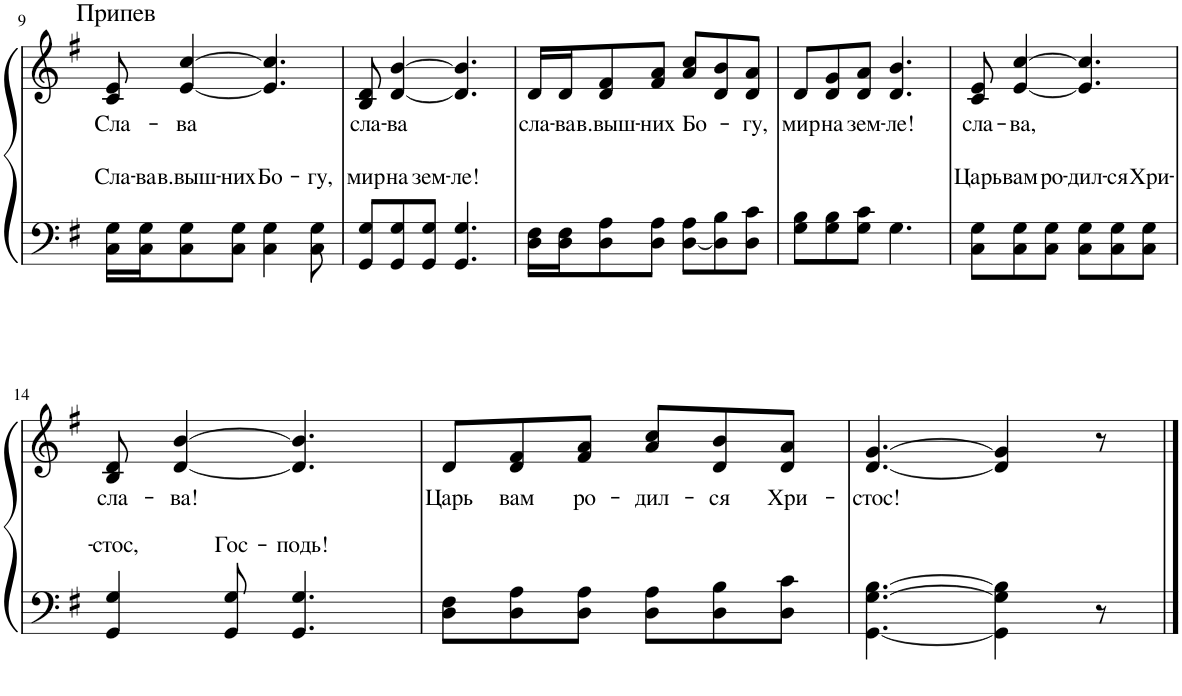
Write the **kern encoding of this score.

**kern	**text	**kern	**text
*part1	*part1	*part1	*part1
*staff2	*staff2	*staff1	*staff1
*I"Piano	*	*	*
*I'Pno.	*	*	*
!!LO:PB:g=z
*clefF4	*	*clefG2	*
*k[f#]	*	*k[f#]	*
*M6/8	*	*M6/8	*
=9	=9	=9	=9
!	!	!LO:TX:a:t=Припев	!
!	!LO:LY:a	!	!LO:LY:b
16C\ 16G\LL	Сла-	8c/ 8e/	Сла-
!	!LO:LY:a	!	!
16C\ 16G\J	-ва	.	.
!	!LO:LY:a	!	!LO:LY:b
8C\ 8G\	в.выш-	[4e/ [4cc/	-ва
!	!LO:LY:a	!	!
8C\ 8G\J	-них	.	.
!	!LO:LY:a	!	!
4C\ 4G\	Бо-	4.e/] 4.cc/]	.
!	!LO:LY:a	!	!
8C\ 8G\	-гу,	.	.
=10	=10	=10	=10
!	!LO:LY:a	!	!LO:LY:b
8GG/ 8G/L	мир	8B/ 8d/	сла-
!	!LO:LY:a	!	!LO:LY:b
8GG/ 8G/	на	[4d/ [4b/	-ва
!	!LO:LY:a	!	!
8GG/ 8G/J	зем-	.	.
!	!LO:LY:a	!	!
4.GG/ 4.G/	-ле!	4.d/] 4.b/]	.
=11	=11	=11	=11
!	!	!	!LO:LY:b
16D\ 16F#\LL	.	16d/LL	сла-
!	!	!	!LO:LY:b
16D\ 16F#\J	.	16d/J	-ва
!	!	!	!LO:LY:b
8D\ 8A\	.	8d/ 8f#/	в.выш-
!	!	!	!LO:LY:b
8D\ 8A\J	.	8f#/ 8a/J	-них
!	!	!	!LO:LY:b
[8D\ 8A\L	.	8a/ 8cc/L	Бо-
8D\] 8B\	.	8d/ 8b/	.
!	!	!	!LO:LY:b
8D\ 8c\J	.	8d/ 8a/J	-гу,
=12	=12	=12	=12
!	!	!	!LO:LY:b
8G\ 8B\L	.	8d/L	мир
!	!	!	!LO:LY:b
8G\ 8B\	.	8d/ 8g/	на
!	!	!	!LO:LY:b
8G\ 8c\J	.	8d/ 8a/J	зем-
!	!	!	!LO:LY:b
4.G\	.	4.d/ 4.b/	-ле!
=13	=13	=13	=13
!	!LO:LY:a	!	!LO:LY:b
8C\ 8G\L	Царь	8c/ 8e/	сла-
!	!LO:LY:a	!	!LO:LY:b
8C\ 8G\	вам	[4e/ [4cc/	-ва,
!	!LO:LY:a	!	!
8C\ 8G\J	ро-	.	.
!	!LO:LY:a	!	!
8C\ 8G\L	-дил-	4.e/] 4.cc/]	.
!	!LO:LY:a	!	!
8C\ 8G\	-ся	.	.
!	!LO:LY:a	!	!
8C\ 8G\J	Хри-	.	.
!!LO:LB:g=z
=14	=14	=14	=14
!	!LO:LY:a	!	!LO:LY:b
4GG/ 4G/	-стос,	8B/ 8d/	сла-
!	!	!	!LO:LY:b
.	.	[4d/ [4b/	-ва!
!	!LO:LY:a	!	!
8GG/ 8G/	Гос-	.	.
!	!LO:LY:a	!	!
4.GG/ 4.G/	-подь!	4.d/] 4.b/]	.
=15	=15	=15	=15
!	!	!	!LO:LY:b
8D\ 8F#\L	.	8d/L	Царь
!	!	!	!LO:LY:b
8D\ 8A\	.	8d/ 8f#/	вам
!	!	!	!LO:LY:b
8D\ 8A\J	.	8f#/ 8a/J	ро-
!	!	!	!LO:LY:b
8D\ 8A\L	.	8a/ 8cc/L	-дил-
!	!	!	!LO:LY:b
8D\ 8B\	.	8d/ 8b/	-ся
!	!	!	!LO:LY:b
8D\ 8c\J	.	8d/ 8a/J	Хри-
=16	=16	=16	=16
!	!	!	!LO:LY:b
[4.GG\ [4.G\ [4.B\	.	[4.d/ [4.g/	-стос!
4GG\] 4G\] 4B\]	.	4d/] 4g/]	.
8r	.	8r	.
==	==	==	==
*-	*-	*-	*-
